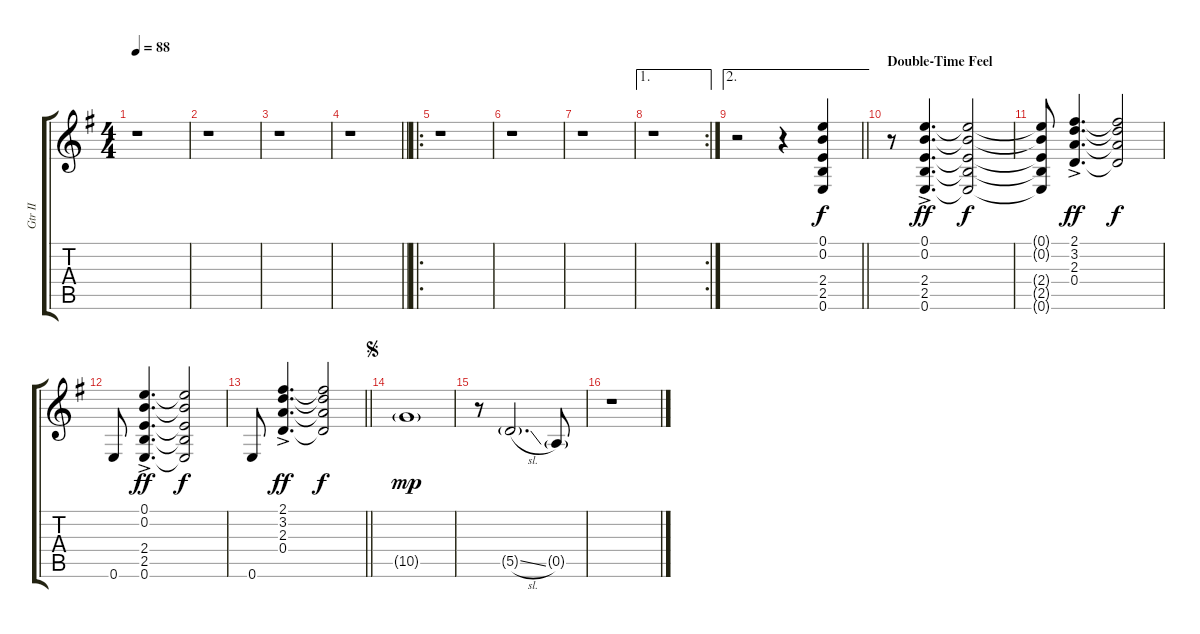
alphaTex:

\track ("Gtr II" "Gtr II") {instrument overdrivenguitar}
\staff {score tabs}
\tuning (E4 B3 G3 D3 A2 E2) {hide}
\ts (4 4)
\tempo 88
\clef g2
\ks g
r.1{dy f instrument overdrivenguitar} |
r.1 |
r.1 |
\barLineRight lightlight
r.1 |
\ro
r.1 |
r.1 |
r.1 |
\ae 1
\rc 2
r.1 |
\ae 2
\barLineRight lightlight
r.2 r.4 (0.1 0.2 2.4 2.5 0.6).4 |
\section ("" "Double-Time Feel")
r.8 (0.1{ac} 0.2{ac} 2.4{ac} 2.5{ac} 0.6{ac}).4{d dy ff} (0.1{t} 0.2{t} 2.4{t} 2.5{t} 0.6{t}).2{dy f} |
(0.1{t} 0.2{t} 2.4{t} 2.5{t} 0.6{t}).8 (2.1{ac} 3.2{ac} 2.3{ac} 0.4{ac}).4{d dy ff} (2.1{t} 3.2{t} 2.3{t} 0.4{t}).2{dy f} |
0.6.8 (0.1{ac} 0.2{ac} 2.4{ac} 2.5{ac} 0.6{ac}).4{d dy ff} (0.1{t} 0.2{t} 2.4{t} 2.5{t} 0.6{t}).2{dy f} |
\barLineRight lightlight
0.6.8 (2.1{ac} 3.2{ac} 2.3{ac} 0.4{ac}).4{d dy ff} (2.1{t} 3.2{t} 2.3{t} 0.4{t}).2{dy f} |
\jump segno
10.5{g}.1{dy mp} |
r.8 5.5{sl g}.2{d} 0.5{g}.8 |
r.1
